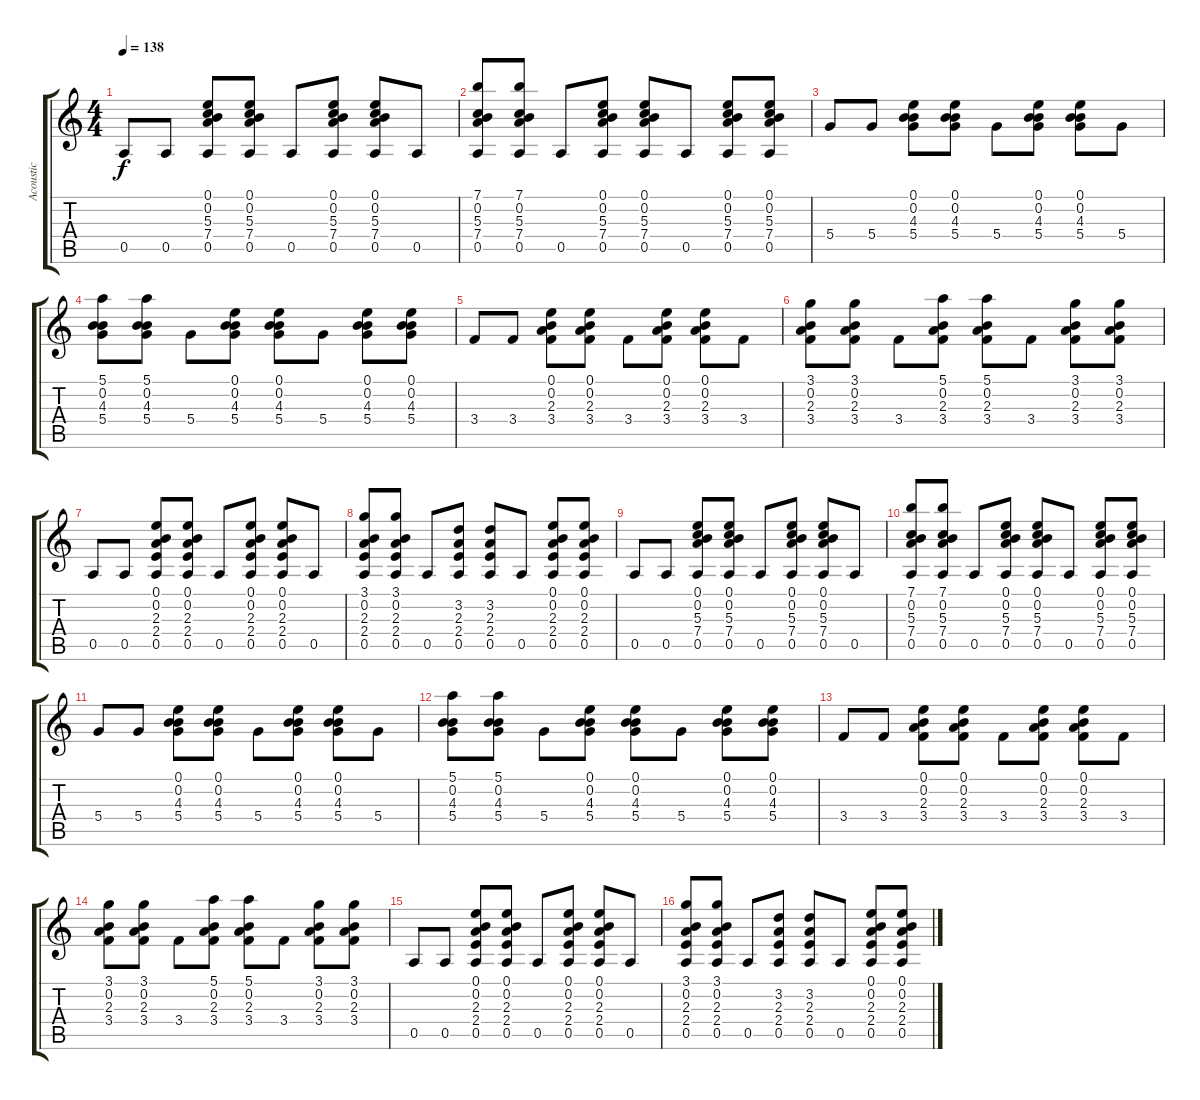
\track ("Acoustic" "Acoustic") {instrument acousticguitarsteel}
\staff {score tabs}
\tuning (E4 B3 G3 D3 A2 E2) {hide}
\ts (4 4)
\tempo 138
\clef g2
\ks c
0.5.8{dy f} 0.5.8 (0.1 0.2 5.3 7.4 0.5).8 (0.1 0.2 5.3 7.4 0.5).8 0.5.8 (0.1 0.2 5.3 7.4 0.5).8 (0.1 0.2 5.3 7.4 0.5).8 0.5.8 |
(7.1 0.2 5.3 7.4 0.5).8 (7.1 0.2 5.3 7.4 0.5).8 0.5.8 (0.1 0.2 5.3 7.4 0.5).8 (0.1 0.2 5.3 7.4 0.5).8 0.5.8 (0.1 0.2 5.3 7.4 0.5).8 (0.1 0.2 5.3 7.4 0.5).8 |
5.4.8 5.4.8 (0.1 0.2 4.3 5.4).8 (0.1 0.2 4.3 5.4).8 5.4.8 (0.1 0.2 4.3 5.4).8 (0.1 0.2 4.3 5.4).8 5.4.8 |
(5.1 0.2 4.3 5.4).8 (5.1 0.2 4.3 5.4).8 5.4.8 (0.1 0.2 4.3 5.4).8 (0.1 0.2 4.3 5.4).8 5.4.8 (0.1 0.2 4.3 5.4).8 (0.1 0.2 4.3 5.4).8 |
3.4.8 3.4.8 (0.1 0.2 2.3 3.4).8 (0.1 0.2 2.3 3.4).8 3.4.8 (0.1 0.2 2.3 3.4).8 (0.1 0.2 2.3 3.4).8 3.4.8 |
(3.1 0.2 2.3 3.4).8 (3.1 0.2 2.3 3.4).8 3.4.8 (5.1 0.2 2.3 3.4).8 (5.1 0.2 2.3 3.4).8 3.4.8 (3.1 0.2 2.3 3.4).8 (3.1 0.2 2.3 3.4).8 |
0.5.8{volume 0} 0.5.8 (0.1 0.2 2.3 2.4 0.5).8 (0.1 0.2 2.3 2.4 0.5).8 0.5.8 (0.1 0.2 2.3 2.4 0.5).8 (0.1 0.2 2.3 2.4 0.5).8 0.5.8 |
(3.1 0.2 2.3 2.4 0.5).8 (3.1 0.2 2.3 2.4 0.5).8 0.5.8 (3.2 2.3 2.4 0.5).8 (3.2 2.3 2.4 0.5).8 0.5.8 (0.1 0.2 2.3 2.4 0.5).8 (0.1 0.2 2.3 2.4 0.5).8 |
0.5.8 0.5.8 (0.1 0.2 5.3 7.4 0.5).8 (0.1 0.2 5.3 7.4 0.5).8 0.5.8 (0.1 0.2 5.3 7.4 0.5).8 (0.1 0.2 5.3 7.4 0.5).8 0.5.8 |
(7.1 0.2 5.3 7.4 0.5).8 (7.1 0.2 5.3 7.4 0.5).8 0.5.8 (0.1 0.2 5.3 7.4 0.5).8 (0.1 0.2 5.3 7.4 0.5).8 0.5.8 (0.1 0.2 5.3 7.4 0.5).8 (0.1 0.2 5.3 7.4 0.5).8 |
5.4.8 5.4.8 (0.1 0.2 4.3 5.4).8 (0.1 0.2 4.3 5.4).8 5.4.8 (0.1 0.2 4.3 5.4).8 (0.1 0.2 4.3 5.4).8 5.4.8 |
(5.1 0.2 4.3 5.4).8 (5.1 0.2 4.3 5.4).8 5.4.8 (0.1 0.2 4.3 5.4).8 (0.1 0.2 4.3 5.4).8 5.4.8 (0.1 0.2 4.3 5.4).8 (0.1 0.2 4.3 5.4).8 |
3.4.8 3.4.8 (0.1 0.2 2.3 3.4).8 (0.1 0.2 2.3 3.4).8 3.4.8 (0.1 0.2 2.3 3.4).8 (0.1 0.2 2.3 3.4).8 3.4.8 |
(3.1 0.2 2.3 3.4).8 (3.1 0.2 2.3 3.4).8 3.4.8 (5.1 0.2 2.3 3.4).8 (5.1 0.2 2.3 3.4).8 3.4.8 (3.1 0.2 2.3 3.4).8 (3.1 0.2 2.3 3.4).8 |
0.5.8 0.5.8 (0.1 0.2 2.3 2.4 0.5).8 (0.1 0.2 2.3 2.4 0.5).8 0.5.8 (0.1 0.2 2.3 2.4 0.5).8 (0.1 0.2 2.3 2.4 0.5).8 0.5.8 |
(3.1 0.2 2.3 2.4 0.5).8 (3.1 0.2 2.3 2.4 0.5).8 0.5.8 (3.2 2.3 2.4 0.5).8 (3.2 2.3 2.4 0.5).8 0.5.8 (0.1 0.2 2.3 2.4 0.5).8 (0.1 0.2 2.3 2.4 0.5).8
